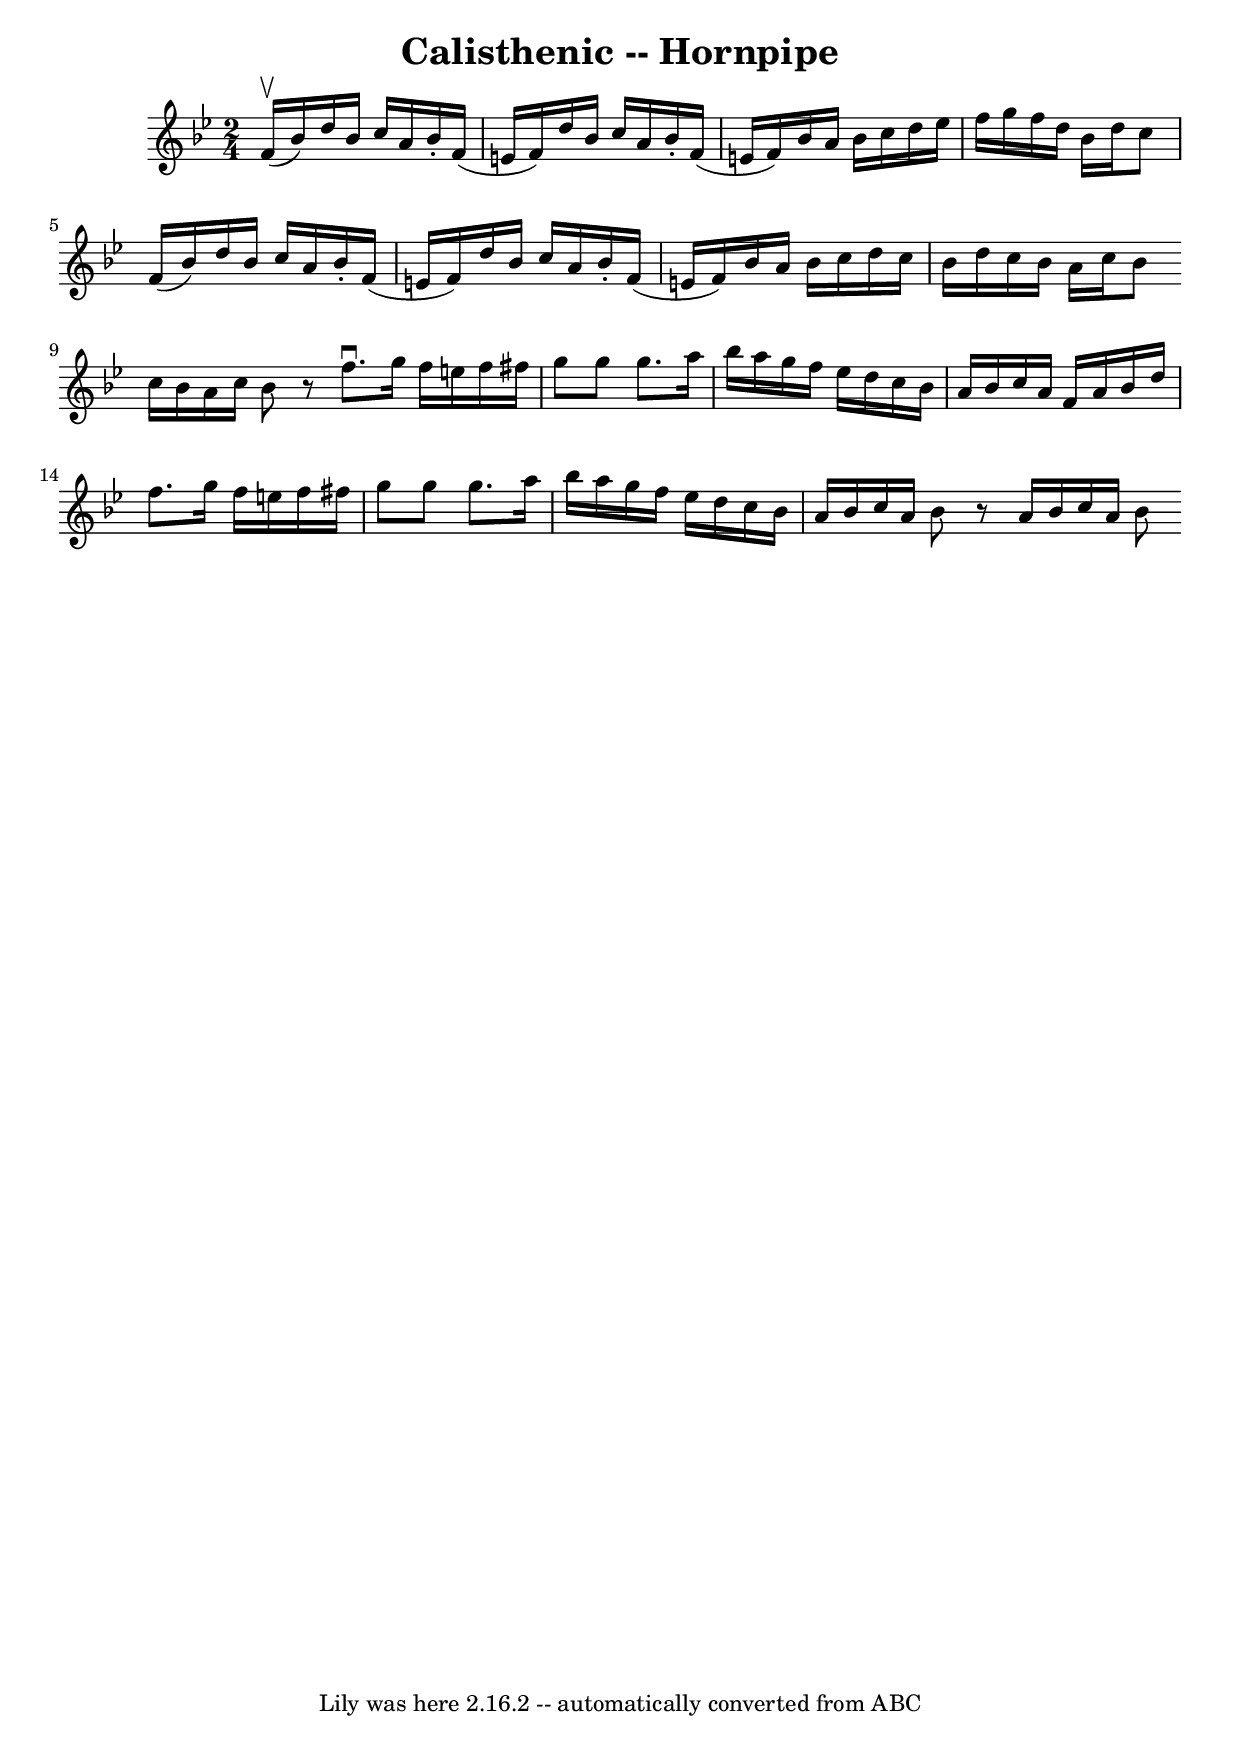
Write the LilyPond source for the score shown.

\version "2.16.2"
\include "Mammoth.ily"
\header {
  %% book = "Cole's 1000 Fiddle Tunes"
  crossRefNumber = "1"
  footnotes = ""
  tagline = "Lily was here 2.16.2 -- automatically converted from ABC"
  title = "Calisthenic -- Hornpipe"

}
voicedefault =  {


  \time 2/4    \key bes \major f'16 (^\upbow bes'16)  |
  d''16       bes'16 c''16 a'16 bes'16-. f'16 (e'16 f'16)  |
     d''16 bes'16 c''16 a'16 bes'16-. f'16 (e'16 f'16)   |
  bes'16 a'16 bes'16 c''16 d''16 ees''16 f''16       g''16   |
  f''16 d''16 bes'16 d''16 c''8 f'16 (bes'16) |
  d''16 bes'16 c''16 a'16 bes'16-. f'16 (e'16      f'16)  |
  d''16 bes'16 c''16 a'16 bes'16-. f'16 (   e'16 f'16)  |
  bes'16 a'16 bes'16 c''16 d''16 c''16    bes'16 d''16   |
  c''16 bes'16 a'16 c''16 bes'8     \bar ":|" c''16 bes'16 a'16 c''16 bes'8    r8 \bar " |."        \bar "|:" f''8.^\downbow g''16 f''16 e''16 f''16 fis''16    |
  g''8 g''8 g''8. a''16  |
  bes''16 a''16 g''16    f''16 ees''16 d''16 c''16 bes'16   |
  a'16 bes'16       c''16 a'16 f'16 a'16 bes'16 d''16   |
  f''8. g''16      f''16 e''16 f''16 fis''16   |
  g''8 g''8 g''8. a''16   |
  bes''16 a''16 g''16 f''16 ees''16 d''16 c''16       bes'16   |
  a'16 bes'16 c''16 a'16 bes'8    r8 \bar ":|"      a'16 bes'16 c''16 a'16 bes'8  \bar " |."   

}

\score{
  <<

    \context Staff="default"
    {
      \voicedefault 
      
    }

  >>
  \layout {
    
  }
  \midi {
  }

}
